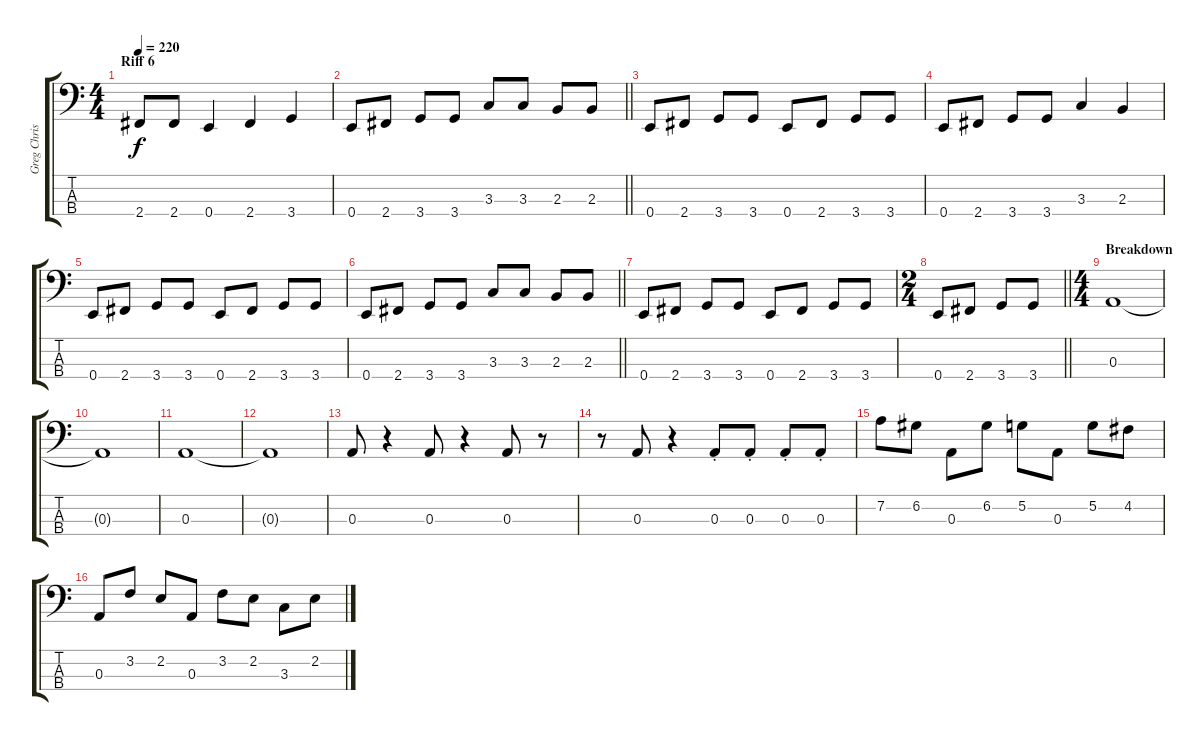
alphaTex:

\track ("Greg Christian (Bass Guitar)" "Greg Chris") {instrument electricbassfinger}
\staff {score tabs}
\tuning (G2 D2 A1 E1) {hide}
\ts (4 4)
\section ("" "Riff 6")
\tempo 220
\clef f4
\ks c
2.4.8{dy f} 2.4.8 0.4.4 2.4.4 3.4.4 |
\barLineRight lightlight
0.4.8 2.4.8 3.4.8 3.4.8 3.3.8 3.3.8 2.3.8 2.3.8 |
0.4.8 2.4.8 3.4.8 3.4.8 0.4.8 2.4.8 3.4.8 3.4.8 |
0.4.8 2.4.8 3.4.8 3.4.8 3.3.4 2.3.4 |
0.4.8 2.4.8 3.4.8 3.4.8 0.4.8 2.4.8 3.4.8 3.4.8 |
\barLineRight lightlight
0.4.8 2.4.8 3.4.8 3.4.8 3.3.8 3.3.8 2.3.8 2.3.8 |
0.4.8 2.4.8 3.4.8 3.4.8 0.4.8 2.4.8 3.4.8 3.4.8 |
\ts (2 4)
\barLineRight lightlight
0.4.8 2.4.8 3.4.8 3.4.8 |
\ts (4 4)
\section ("" "Breakdown")
0.3.1 |
0.3{t}.1 |
0.3.1 |
0.3{t}.1 |
0.3.8 r.4 0.3.8 r.4 0.3.8 r.8 |
r.8 0.3.8 r.4 0.3{st}.8 0.3{st}.8 0.3{st}.8 0.3{st}.8 |
7.2.8 6.2.8 0.3.8 6.2.8 5.2.8 0.3.8 5.2.8 4.2.8 |
0.3.8 3.2.8 2.2.8 0.3.8 3.2.8 2.2.8 3.3.8 2.2.8
